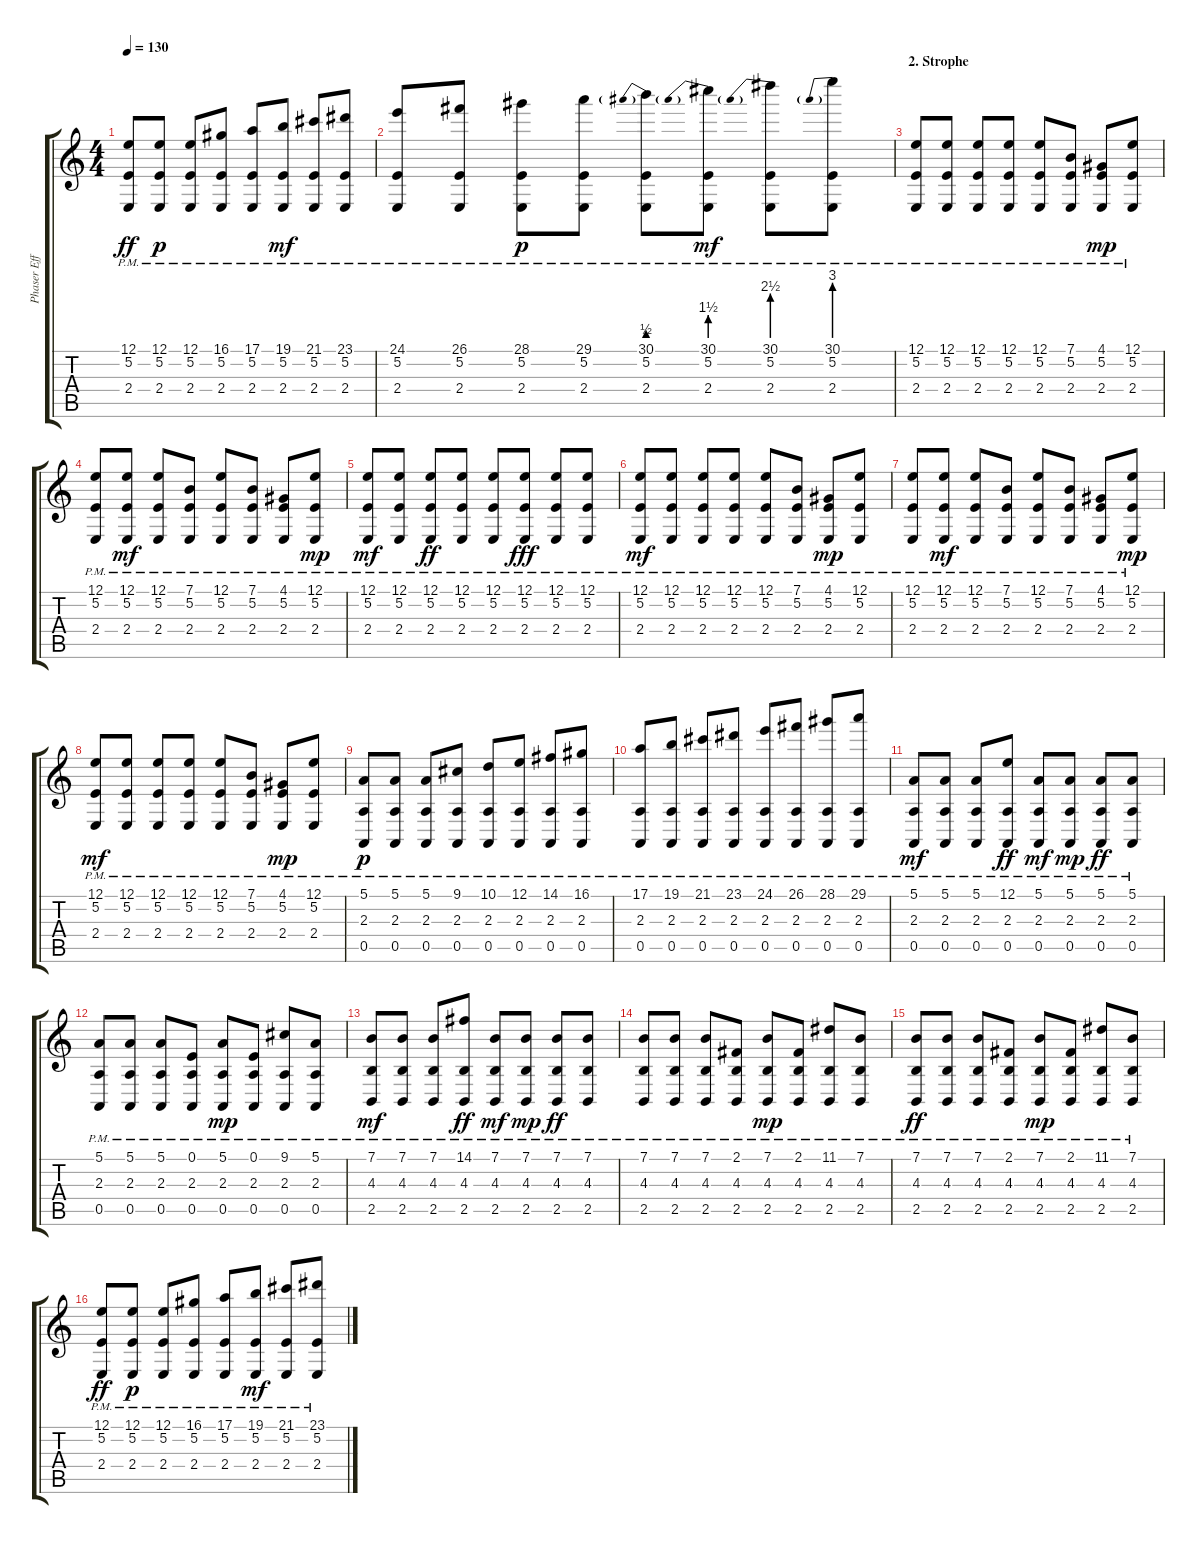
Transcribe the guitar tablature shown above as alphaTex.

\track ("Phaser Effekt" "Phaser Eff") {instrument pad7halo}
\staff {score tabs}
\tuning (E4 B3 G3 D3 A2 E2) {hide}
\ts (4 4)
\tempo 130
\clef g2
\ks c
(12.1{pm} 5.2{pm} 2.4{pm}).8{dy ff} (12.1{pm} 5.2{pm} 2.4{pm}).8{dy p} (12.1 5.2{pm} 2.4{pm}).8 (16.1 5.2{pm} 2.4{pm}).8 (17.1{pm} 5.2{pm} 2.4{pm}).8 (19.1{pm} 5.2{pm} 2.4{pm}).8{dy mf} (21.1{pm} 5.2{pm} 2.4{pm}).8 (23.1 5.2{pm} 2.4{pm}).8 |
(24.1{pm} 5.2{pm} 2.4{pm}).8 (26.1{pm} 5.2{pm} 2.4{pm}).8 (28.1 5.2{pm} 2.4{pm}).8{dy p} (29.1 5.2{pm} 2.4{pm}).8 (30.1{be (prebend 0 2 60 2)} 5.2{pm} 2.4{pm}).8 (30.1{be (prebend 0 6 60 6)} 5.2{pm} 2.4{pm}).8{dy mf} (30.1{be (prebend 0 10 60 10)} 5.2{pm} 2.4{pm}).8 (30.1{be (prebend 0 12 60 12)} 5.2{pm} 2.4{pm}).8 |
\section ("" "2. Strophe")
(12.1{pm} 5.2{pm} 2.4{pm}).8 (12.1{pm} 5.2{pm} 2.4{pm}).8 (12.1{pm} 5.2{pm} 2.4{pm}).8 (12.1{pm} 5.2{pm} 2.4{pm}).8 (12.1{pm} 5.2{pm} 2.4{pm}).8 (7.1{pm} 5.2{pm} 2.4{pm}).8 (4.1{pm} 5.2{pm} 2.4{pm}).8{dy mp} (12.1{pm} 5.2{pm} 2.4{pm}).8 |
(12.1{pm} 5.2{pm} 2.4{pm}).8 (12.1{pm} 5.2{pm} 2.4{pm}).8{dy mf} (12.1{pm} 5.2{pm} 2.4{pm}).8 (7.1{pm} 5.2{pm} 2.4{pm}).8 (12.1{pm} 5.2{pm} 2.4{pm}).8 (7.1{pm} 5.2{pm} 2.4{pm}).8 (4.1{pm} 5.2{pm} 2.4{pm}).8 (12.1{pm} 5.2{pm} 2.4{pm}).8{dy mp} |
(12.1{pm} 5.2{pm} 2.4{pm}).8{dy mf} (12.1{pm} 5.2{pm} 2.4{pm}).8 (12.1 5.2{pm} 2.4{pm}).8{dy ff} (12.1 5.2{pm} 2.4{pm}).8 (12.1{pm} 5.2{pm} 2.4{pm}).8 (12.1{pm} 5.2{pm} 2.4{pm}).8{dy fff} (12.1{pm} 5.2{pm} 2.4{pm}).8 (12.1 5.2{pm} 2.4{pm}).8 |
(12.1{pm} 5.2{pm} 2.4{pm}).8{dy mf} (12.1{pm} 5.2{pm} 2.4{pm}).8 (12.1{pm} 5.2{pm} 2.4{pm}).8 (12.1{pm} 5.2{pm} 2.4{pm}).8 (12.1{pm} 5.2{pm} 2.4{pm}).8 (7.1{pm} 5.2{pm} 2.4{pm}).8 (4.1{pm} 5.2{pm} 2.4{pm}).8{dy mp} (12.1{pm} 5.2{pm} 2.4{pm}).8 |
(12.1{pm} 5.2{pm} 2.4{pm}).8 (12.1{pm} 5.2{pm} 2.4{pm}).8{dy mf} (12.1{pm} 5.2{pm} 2.4{pm}).8 (7.1{pm} 5.2{pm} 2.4{pm}).8 (12.1{pm} 5.2{pm} 2.4{pm}).8 (7.1{pm} 5.2{pm} 2.4{pm}).8 (4.1{pm} 5.2{pm} 2.4{pm}).8 (12.1{pm} 5.2{pm} 2.4{pm}).8{dy mp} |
(12.1{pm} 5.2{pm} 2.4{pm}).8{dy mf} (12.1{pm} 5.2{pm} 2.4{pm}).8 (12.1{pm} 5.2{pm} 2.4{pm}).8 (12.1{pm} 5.2{pm} 2.4{pm}).8 (12.1{pm} 5.2{pm} 2.4{pm}).8 (7.1{pm} 5.2{pm} 2.4{pm}).8 (4.1{pm} 5.2{pm} 2.4{pm}).8{dy mp} (12.1{pm} 5.2{pm} 2.4{pm}).8 |
(5.1{pm} 2.3{pm} 0.5{pm}).8{dy p} (5.1{pm} 2.3{pm} 0.5{pm}).8 (5.1 2.3{pm} 0.5{pm}).8 (9.1 2.3{pm} 0.5{pm}).8 (10.1{pm} 2.3{pm} 0.5{pm}).8 (12.1{pm} 2.3{pm} 0.5{pm}).8 (14.1{pm} 2.3{pm} 0.5{pm}).8 (16.1 2.3{pm} 0.5{pm}).8 |
(17.1{pm} 2.3{pm} 0.5{pm}).8 (19.1{pm} 2.3{pm} 0.5{pm}).8 (21.1 2.3{pm} 0.5{pm}).8 (23.1 2.3{pm} 0.5{pm}).8 (24.1 2.3{pm} 0.5{pm}).8 (26.1 2.3{pm} 0.5{pm}).8 (28.1 2.3{pm} 0.5{pm}).8 (29.1 2.3{pm} 0.5{pm}).8 |
(5.1{pm} 2.3{pm} 0.5{pm}).8{dy mf} (5.1{pm} 2.3{pm} 0.5{pm}).8 (5.1{pm} 2.3{pm} 0.5{pm}).8 (12.1{pm} 2.3{pm} 0.5{pm}).8{dy ff} (5.1{pm} 2.3{pm} 0.5{pm}).8{dy mf} (5.1{pm} 2.3{pm} 0.5{pm}).8{dy mp} (5.1{pm} 2.3{pm} 0.5{pm}).8{dy ff} (5.1{pm} 2.3{pm} 0.5{pm}).8 |
(5.1{pm} 2.3{pm} 0.5{pm}).8 (5.1{pm} 2.3{pm} 0.5{pm}).8 (5.1{pm} 2.3{pm} 0.5{pm}).8 (0.1{pm} 2.3{pm} 0.5{pm}).8 (5.1{pm} 2.3{pm} 0.5{pm}).8{dy mp} (0.1{pm} 2.3{pm} 0.5{pm}).8 (9.1{pm} 2.3{pm} 0.5{pm}).8 (5.1{pm} 2.3{pm} 0.5{pm}).8 |
(7.1{pm} 4.3{pm} 2.5{pm}).8{dy mf} (7.1{pm} 4.3{pm} 2.5{pm}).8 (7.1{pm} 4.3{pm} 2.5{pm}).8 (14.1{pm} 4.3{pm} 2.5{pm}).8{dy ff} (7.1{pm} 4.3{pm} 2.5{pm}).8{dy mf} (7.1{pm} 4.3{pm} 2.5{pm}).8{dy mp} (7.1{pm} 4.3{pm} 2.5{pm}).8{dy ff} (7.1{pm} 4.3{pm} 2.5{pm}).8 |
(7.1{pm} 4.3{pm} 2.5{pm}).8 (7.1{pm} 4.3{pm} 2.5{pm}).8 (7.1{pm} 4.3{pm} 2.5{pm}).8 (2.1{pm} 4.3{pm} 2.5{pm}).8 (7.1{pm} 4.3{pm} 2.5{pm}).8{dy mp} (2.1{pm} 4.3{pm} 2.5{pm}).8 (11.1{pm} 4.3{pm} 2.5{pm}).8 (7.1{pm} 4.3{pm} 2.5{pm}).8 |
(7.1{pm} 4.3{pm} 2.5{pm}).8{dy ff} (7.1{pm} 4.3{pm} 2.5{pm}).8 (7.1{pm} 4.3{pm} 2.5{pm}).8 (2.1{pm} 4.3{pm} 2.5{pm}).8 (7.1{pm} 4.3{pm} 2.5{pm}).8{dy mp} (2.1{pm} 4.3{pm} 2.5{pm}).8 (11.1{pm} 4.3{pm} 2.5{pm}).8 (7.1{pm} 4.3{pm} 2.5{pm}).8 |
(12.1{pm} 5.2{pm} 2.4{pm}).8{dy ff} (12.1{pm} 5.2{pm} 2.4{pm}).8{dy p} (12.1 5.2{pm} 2.4{pm}).8 (16.1 5.2{pm} 2.4{pm}).8 (17.1{pm} 5.2{pm} 2.4{pm}).8 (19.1{pm} 5.2{pm} 2.4{pm}).8{dy mf} (21.1{pm} 5.2{pm} 2.4{pm}).8 (23.1 5.2{pm} 2.4{pm}).8
